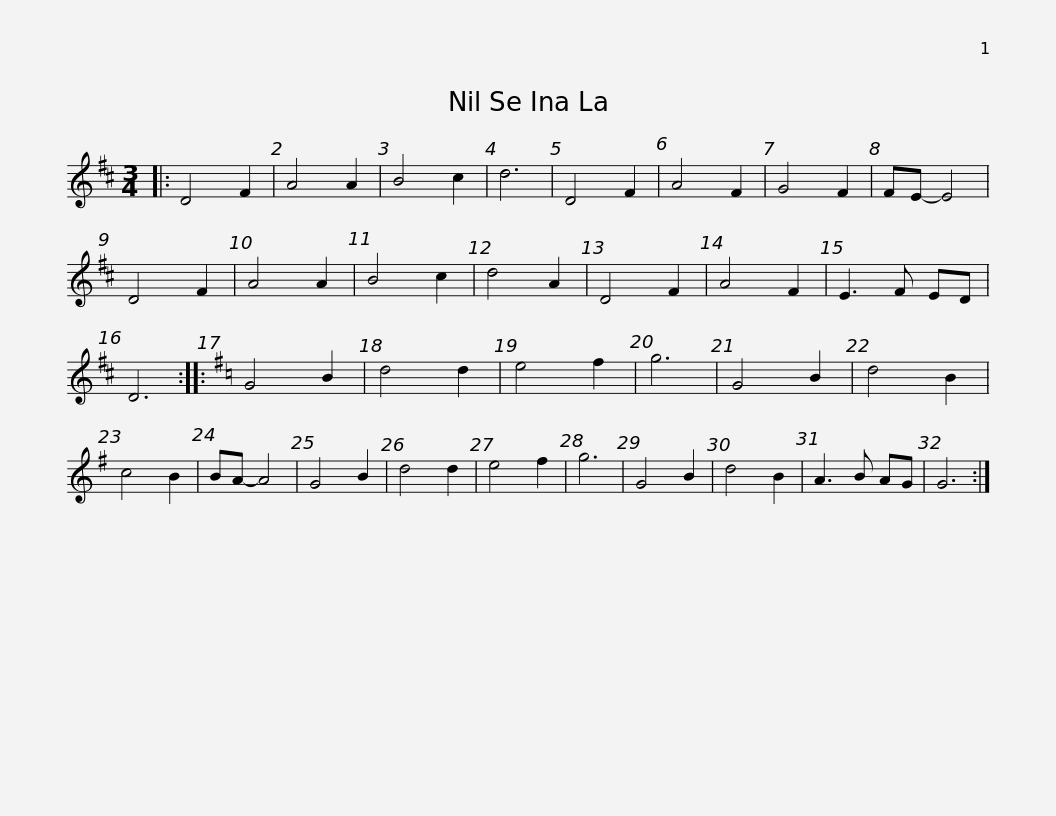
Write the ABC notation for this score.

X:1
L:1/8
M:3/4
I:linebreak $
K:D
V:1 treble
V:1
|: D4 F2 | A4 A2 | B4 c2 | d6 | D4 F2 | %5
 A4 F2 | G4 F2 | FE- E4 | D4 F2 | A4 A2 | %10
 B4 c2 | d4 A2 | D4 F2 | A4 F2 | E3 F ED |$ %15
 D6 ::[K:G] G4 B2 | d4 d2 | e4 f2 | g6 | %20
 G4 B2 | d4 B2 | c4 B2 | BA- A4 | G4 B2 | %25
 d4 d2 | e4 f2 | g6 | G4 B2 | d4 B2 |$ %30
 A3 B AG | G6 :| %32
